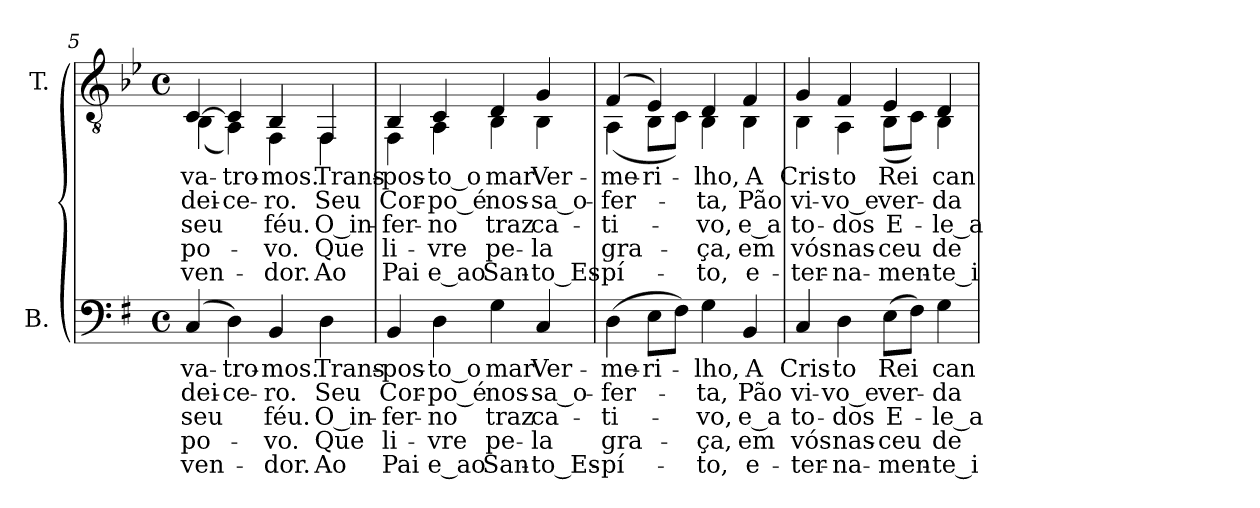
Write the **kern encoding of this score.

**kern	**text	**text	**text	**text	**text	**kern	**text	**text	**text	**text	**text
*part2	*part2	*part2	*part2	*part2	*part2	*part1	*part1	*part1	*part1	*part1	*part1
*staff2	*staff2	*staff2	*staff2	*staff2	*staff2	*staff1	*staff1	*staff1	*staff1	*staff1	*staff1
*I"B.	*	*	*	*	*	*I"T.	*	*	*	*	*
*clefF4	*	*	*	*	*	*clefGv2	*	*	*	*	*
*	*	*	*	*	*	*ITrd2c3	*	*	*	*	*
*k[f#]	*	*	*	*	*	*k[f#]	*	*	*	*	*
*G:	*	*	*	*	*	*G:	*	*	*	*	*
*M4/4	*	*	*	*	*	*M4/4	*	*	*	*	*
*met(c)	*	*	*	*	*	*met(c)	*	*	*	*	*
=5	=5	=5	=5	=5	=5	=5	=5	=5	=5	=5	=5
!	!LO:LY:b:color=#000000	!LO:LY:b:color=#000000	!LO:LY:b:color=#000000	!LO:LY:b:color=#000000	!LO:LY:b:color=#000000	!	!	!	!	!	!
!	!	!	!	!	!	!	!LO:LY:b:color=#000000	!LO:LY:b:color=#000000	!LO:LY:b:color=#000000	!LO:LY:b:color=#000000	!LO:LY:b:color=#000000
*	*	*	*	*	*	*^	*	*	*	*	*
(4Ci/	va-	-dei-	seu	po-	ven-	[>4AAi/	(4GGi\	va-	-dei-	seu	po-	ven-
!	!LO:LY:b:color=#000000	!LO:LY:b:color=#000000	!	!	!	!	!	!	!	!	!	!
!	!	!	!	!	!	!	!	!LO:LY:b:color=#000000	!LO:LY:b:color=#000000	!	!	!
4Di\)	tro-	-ce-	.	.	.	4AAi/]	4FF#i\)	tro-	-ce-	.	.	.
!	!LO:LY:b:color=#000000	!LO:LY:b:color=#000000	!LO:LY:b:color=#000000	!LO:LY:b:color=#000000	!LO:LY:b:color=#000000	!	!	!	!	!	!	!
!	!	!	!	!	!	!	!	!LO:LY:b:color=#000000	!LO:LY:b:color=#000000	!LO:LY:b:color=#000000	!LO:LY:b:color=#000000	!LO:LY:b:color=#000000
4BBi/	-mos.	-ro.	-féu.	-vo.	-dor.	4GGi/	4DDi\	-mos.	-ro.	-féu.	-vo.	-dor.
!	!LO:LY:b:color=#000000	!LO:LY:b:color=#000000	!LO:LY:b:color=#000000	!LO:LY:b:color=#000000	!LO:LY:b:color=#000000	!	!	!	!	!	!	!
!	!	!	!	!	!	!	!	!LO:LY:b:color=#000000	!LO:LY:b:color=#000000	!LO:LY:b:color=#000000	!LO:LY:b:color=#000000	!LO:LY:b:color=#000000
4Di\	Trans-	Seu	O_in-	Que	Ao	4DDi/	4DDi\	Trans-	Seu	O_in-	Que	Ao
!!LO:LB:g=z	!!
=6	=6	=6	=6	=6	=6	=6	=6	=6	=6	=6	=6	=6
!	!LO:LY:b:color=#000000	!LO:LY:b:color=#000000	!LO:LY:b:color=#000000	!LO:LY:b:color=#000000	!LO:LY:b:color=#000000	!	!	!	!	!	!	!
!	!	!	!	!	!	!	!	!LO:LY:b:color=#000000	!LO:LY:b:color=#000000	!LO:LY:b:color=#000000	!LO:LY:b:color=#000000	!LO:LY:b:color=#000000
4BBi/	-pos-	Cor-	-fer-	li-	Pai	4GGi/	4DDi\	-pos-	Cor-	-fer-	li-	Pai
!	!LO:LY:b:color=#000000	!LO:LY:b:color=#000000	!LO:LY:b:color=#000000	!LO:LY:b:color=#000000	!LO:LY:b:color=#000000	!	!	!	!	!	!	!
!	!	!	!	!	!	!	!	!LO:LY:b:color=#000000	!LO:LY:b:color=#000000	!LO:LY:b:color=#000000	!LO:LY:b:color=#000000	!LO:LY:b:color=#000000
4Di\	-to_o	-po_é	-no	-vre	e_ao	4AAi/	4FF#i\	-to_o	-po_é	-no	-vre	e_ao
!	!LO:LY:b:color=#000000	!LO:LY:b:color=#000000	!LO:LY:b:color=#000000	!LO:LY:b:color=#000000	!LO:LY:b:color=#000000	!	!	!	!	!	!	!
!	!	!	!	!	!	!	!	!LO:LY:b:color=#000000	!LO:LY:b:color=#000000	!LO:LY:b:color=#000000	!LO:LY:b:color=#000000	!LO:LY:b:color=#000000
4Gi\	mar	nos-	traz	pe-	San-	4BBi/	4GGi\	mar	nos-	traz	pe-	San-
!	!LO:LY:b:color=#000000	!LO:LY:b:color=#000000	!LO:LY:b:color=#000000	!LO:LY:b:color=#000000	!LO:LY:b:color=#000000	!	!	!	!	!	!	!
!	!	!	!	!	!	!	!	!LO:LY:b:color=#000000	!LO:LY:b:color=#000000	!LO:LY:b:color=#000000	!LO:LY:b:color=#000000	!LO:LY:b:color=#000000
4Ci/	Ver-	-sa_o-	ca-	-la	-to_Es-	4Ei/	4GGi\	Ver-	-sa_o-	ca-	-la	-to_Es-
=7	=7	=7	=7	=7	=7	=7	=7	=7	=7	=7	=7	=7
!	!LO:LY:b:color=#000000	!LO:LY:b:color=#000000	!LO:LY:b:color=#000000	!LO:LY:b:color=#000000	!LO:LY:b:color=#000000	!	!	!	!	!	!	!
!	!	!	!	!	!	!	!	!LO:LY:b:color=#000000	!LO:LY:b:color=#000000	!LO:LY:b:color=#000000	!LO:LY:b:color=#000000	!LO:LY:b:color=#000000
(4Di\	-me-	-fer-	-ti-	gra-	-pí-	(4Di/	(4FF#i\	-me-	-fer-	-ti-	gra-	-pí-
!	!LO:LY:b:color=#000000	!	!	!	!	!	!	!	!	!	!	!
!	!	!	!	!	!	!	!	!LO:LY:b:color=#000000	!	!	!	!
8Ei\L	-ri-	.	.	.	.	4Ci/)	8GGi\L	-ri-	.	.	.	.
8F#i\J)	.	.	.	.	.	.	8AAi\J)	.	.	.	.	.
!	!LO:LY:b:color=#000000	!LO:LY:b:color=#000000	!LO:LY:b:color=#000000	!LO:LY:b:color=#000000	!LO:LY:b:color=#000000	!	!	!	!	!	!	!
!	!	!	!	!	!	!	!	!LO:LY:b:color=#000000	!LO:LY:b:color=#000000	!LO:LY:b:color=#000000	!LO:LY:b:color=#000000	!LO:LY:b:color=#000000
4Gi\	-lho,	-ta,	-vo,	-ça,	-to,	4BBi/	4GGi\	-lho,	-ta,	-vo,	-ça,	-to,
!	!LO:LY:b:color=#000000	!LO:LY:b:color=#000000	!LO:LY:b:color=#000000	!LO:LY:b:color=#000000	!LO:LY:b:color=#000000	!	!	!	!	!	!	!
!	!	!	!	!	!	!	!	!LO:LY:b:color=#000000	!LO:LY:b:color=#000000	!LO:LY:b:color=#000000	!LO:LY:b:color=#000000	!LO:LY:b:color=#000000
4BBi/	A	Pão	e_a	em	e-	4Di/	4GGi\	A	Pão	e_a	em	e-
=8	=8	=8	=8	=8	=8	=8	=8	=8	=8	=8	=8	=8
!	!LO:LY:b:color=#000000	!LO:LY:b:color=#000000	!LO:LY:b:color=#000000	!LO:LY:b:color=#000000	!LO:LY:b:color=#000000	!	!	!	!	!	!	!
!	!	!	!	!	!	!	!	!LO:LY:b:color=#000000	!LO:LY:b:color=#000000	!LO:LY:b:color=#000000	!LO:LY:b:color=#000000	!LO:LY:b:color=#000000
4Ci/	Cris-	vi-	to-	vós	-ter-	4Ei/	4GGi\	Cris-	vi-	to-	vós	-ter-
!	!LO:LY:b:color=#000000	!LO:LY:b:color=#000000	!LO:LY:b:color=#000000	!LO:LY:b:color=#000000	!LO:LY:b:color=#000000	!	!	!	!	!	!	!
!	!	!	!	!	!	!	!	!LO:LY:b:color=#000000	!LO:LY:b:color=#000000	!LO:LY:b:color=#000000	!LO:LY:b:color=#000000	!LO:LY:b:color=#000000
4Di\	-to	-vo_e	-dos	nas-	-na-	4Di/	4FF#i\	-to	-vo_e	-dos	nas-	-na-
!	!LO:LY:b:color=#000000	!LO:LY:b:color=#000000	!LO:LY:b:color=#000000	!LO:LY:b:color=#000000	!LO:LY:b:color=#000000	!	!	!	!	!	!	!
!	!	!	!	!	!	!	!	!LO:LY:b:color=#000000	!LO:LY:b:color=#000000	!LO:LY:b:color=#000000	!LO:LY:b:color=#000000	!LO:LY:b:color=#000000
(8Ei\L	Rei	ver-	E-	-ceu	-men-	4Ci/	(8GGi\L	Rei	ver-	E-	-ceu	-men-
8F#i\J)	.	.	.	.	.	.	8AAi\J)	.	.	.	.	.
!	!LO:LY:b:color=#000000	!LO:LY:b:color=#000000	!LO:LY:b:color=#000000	!LO:LY:b:color=#000000	!LO:LY:b:color=#000000	!	!	!	!	!	!	!
!	!	!	!	!	!	!	!	!LO:LY:b:color=#000000	!LO:LY:b:color=#000000	!LO:LY:b:color=#000000	!LO:LY:b:color=#000000	!LO:LY:b:color=#000000
4Gi\	can-	-da-	-le_a-	de	-te_i-	4BBi/	4GGi\	can-	-da-	-le_a-	de	-te_i-
*	*	*	*	*	*	*v	*v	*	*	*	*	*
=	=	=	=	=	=	=	=	=	=	=	=
*-	*-	*-	*-	*-	*-	*-	*-	*-	*-	*-	*-
